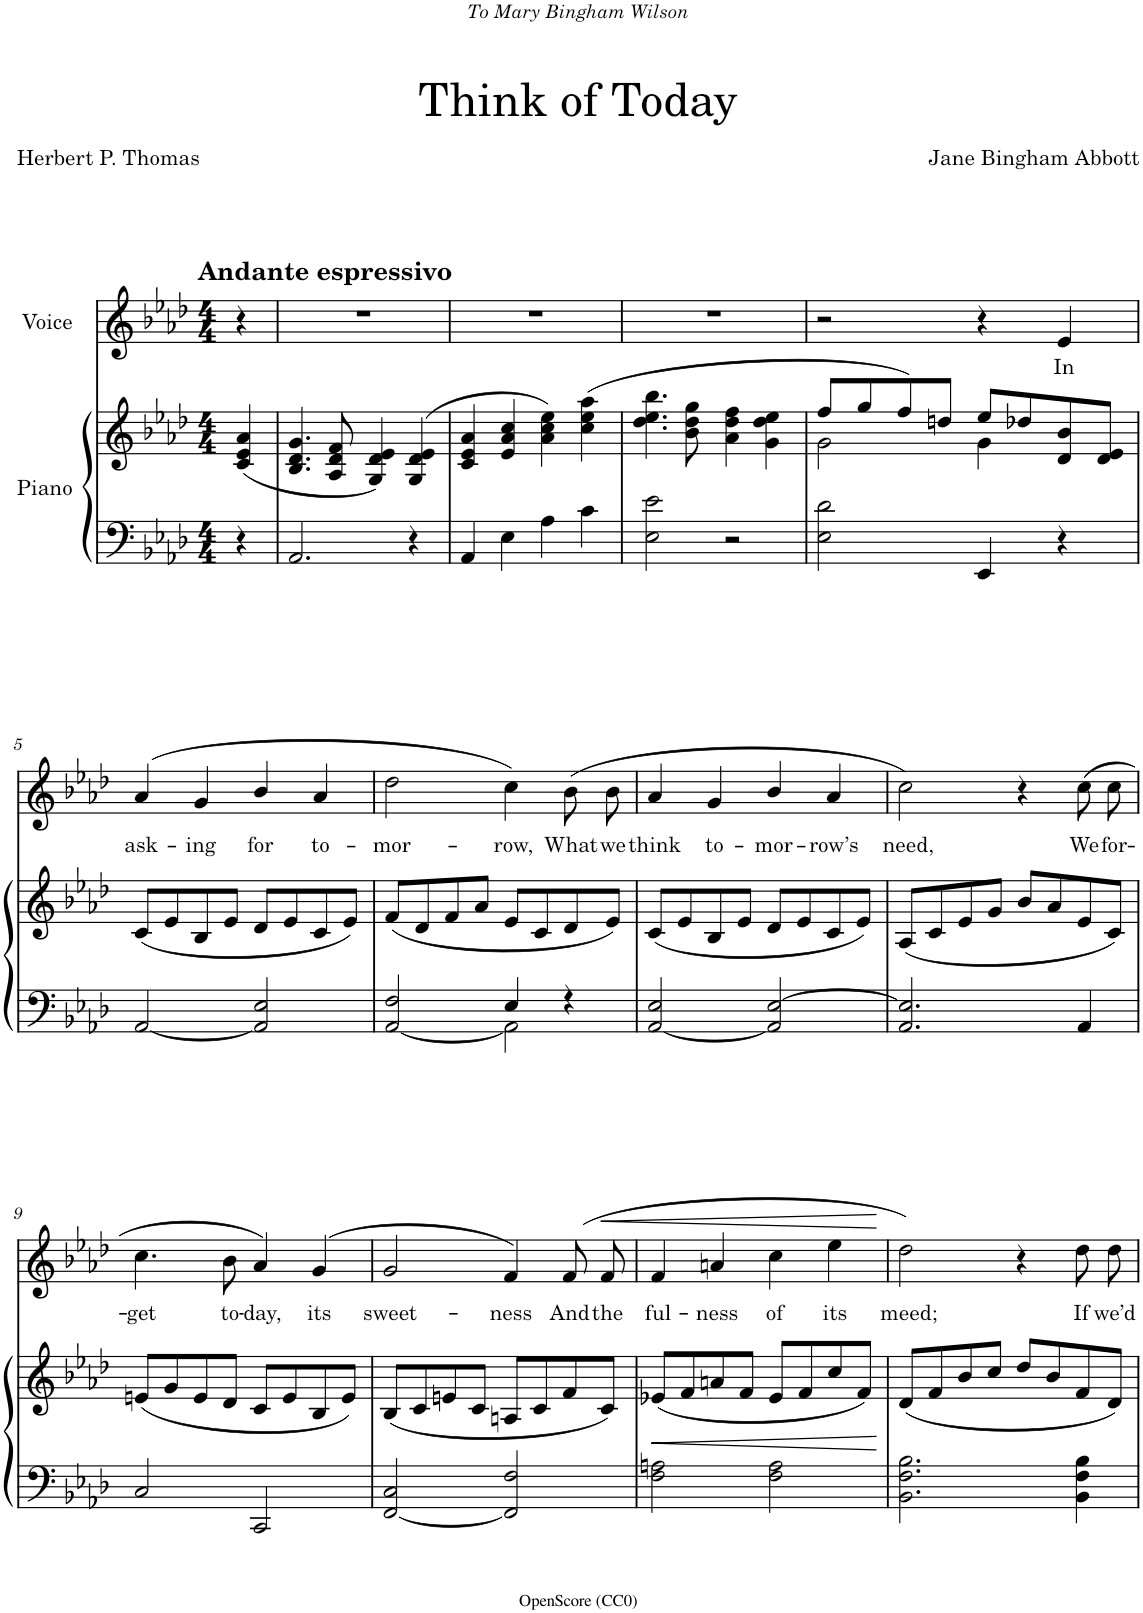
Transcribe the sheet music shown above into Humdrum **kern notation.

**kern	**kern	**dynam	**kern	**text	**dynam
*part2	*part2	*part2	*part1	*part1	*part1
*staff3	*staff2	*staff2/3	*staff1	*staff1	*staff1
*I"Piano	*	*	*I"Voice	*	*
*I'Pno	*	*	*	*	*
*clefF4	*clefG2	*	*clefG2	*	*
*k[b-e-a-d-]	*k[b-e-a-d-]	*	*k[b-e-a-d-]	*	*
*M4/4	*M4/4	*	*M4/4	*	*
=	=	=	=	=	=
!	!	!	!LO:TX:a:B:t=Andante espressivo	!	!
4r	(4c/ 4e-/ 4a-/	.	4r	.	.
=1	=1	=1	=1	=1	=1
2.AA-/	4.B-/ 4.d-/ 4.g/	.	1r	.	.
.	8A-/ 8d-/ 8f/	.	.	.	.
.	4G/'~ 4d-/'~ 4e-/'~)	.	.	.	.
4r	(>4G/ 4d-/ 4e-/	.	.	.	.
=2	=2	=2	=2	=2	=2
4AA-/	4c/ 4e-/ 4a-/	.	1r	.	.
4E-\	4e-/ 4a-/ 4cc/	.	.	.	.
4A-\	4a-\'~ 4cc\'~ 4ee-\'~)	.	.	.	.
4c\	(4cc\ 4ee-\ 4aa-\	.	.	.	.
=3	=3	=3	=3	=3	=3
2E-\ 2e-\	4.dd-\ 4.ee-\ 4.bb-\	.	1r	.	.
.	8b-\ 8dd-\ 8gg\	.	.	.	.
2r	4a-\ 4dd-\ 4ff\	.	.	.	.
.	4g\ 4dd-\ 4ee-\	.	.	.	.
=4	=4	=4	=4	=4	=4
*	*^	*	*	*	*
2E-\ 2d-\	8ff/L	2g\	.	2r	.	.
.	8gg/	.	.	.	.	.
.	8ff'~/)	.	.	.	.	.
.	8ddn/J	.	.	.	.	.
4EE-/	8ee-/L	4g\	.	4r	.	.
.	8dd-X/	.	.	.	.	.
!	!	!	!	!	!LO:LY:b	!
4r	8d-/ 8b-/	4ryy	.	4e-/	In	.
.	8d-/ 8e-/J	.	.	.	.	.
*	*v	*v	*	*	*	*
!!LO:LB:g=z
=5	=5	=5	=5	=5	=5
!	!	!	!	!LO:LY:b	!
[2AA-/	(8c/L	.	(4a-/	ask-	.
.	8e-/	.	.	.	.
!	!	!	!	!LO:LY:b	!
.	8B-/	.	4g/	-ing	.
.	8e-/J	.	.	.	.
!	!	!	!	!LO:LY:b	!
2AA-/] 2E-/	8d-/L	.	4b-/	for	.
.	8e-/	.	.	.	.
!	!	!	!	!LO:LY:b	!
.	8c/	.	4a-/	to-	.
.	8e-/J)	.	.	.	.
=6	=6	=6	=6	=6	=6
*^	*	*	*	*	*
!	!	!	!	!	!LO:LY:b	!
[<2AA-/ 2F/	2ryy	(8f/L	.	2dd-\	-mor-	.
.	.	8d-/	.	.	.	.
.	.	8f/	.	.	.	.
.	.	8a-/J	.	.	.	.
!	!	!	!	!	!LO:LY:b	!
4E-/	2AA-\]	8e-/L	.	4cc'~\)	-row,	.
.	.	8c/	.	.	.	.
!	!	!	!	!	!LO:LY:b	!
4r	.	8d-/	.	(8b-\L	What	.
!	!	!	!	!	!LO:LY:b	!
.	.	8e-/J)	.	8b-\J	we	.
*v	*v	*	*	*	*	*
=7	=7	=7	=7	=7	=7
!	!	!	!	!LO:LY:b	!
[2AA-/ 2E-/	(8c/L	.	4a-/	think	.
.	8e-/	.	.	.	.
!	!	!	!	!LO:LY:b	!
.	8B-/	.	4g/	to-	.
.	8e-/J	.	.	.	.
!	!	!	!	!LO:LY:b	!
2AA-/] [2E-/	8d-/L	.	4b-/	-mor-	.
.	8e-/	.	.	.	.
!	!	!	!	!LO:LY:b	!
.	8c/	.	4a-/	-row’s	.
.	8e-/J)	.	.	.	.
=8	=8	=8	=8	=8	=8
!	!	!	!	!LO:LY:b	!
2.AA-/ 2.E-/]	(8A-/L	.	2cc\)	need,	.
.	8c/	.	.	.	.
.	8e-/	.	.	.	.
.	8g/J	.	.	.	.
.	8b-/L	.	4r	.	.
.	8a-/	.	.	.	.
!	!	!	!	!LO:LY:b	!
4AA-/	8e-/	.	(8cc\L	We	.
!	!	!	!	!LO:LY:b	!
.	8c/J)	.	8cc\J	for-	.
!!LO:LB:g=z
=9	=9	=9	=9	=9	=9
!	!	!	!	!LO:LY:b	!
2C/	(8en/L	.	4.cc\	-get	.
.	8g/	.	.	.	.
.	8e/	.	.	.	.
!	!	!	!	!LO:LY:b	!
.	8d-/J	.	8b-\	to-	.
!	!	!	!	!LO:LY:b	!
2CC/	8c/L	.	4a-'~/)	-day,	.
.	8e/	.	.	.	.
!	!	!	!	!LO:LY:b	!
.	8B-/	.	(>4g/	its	.
.	8e/J)	.	.	.	.
=10	=10	=10	=10	=10	=10
!	!	!	!	!LO:LY:b	!
[2FF/ 2C/	(8B-/L	.	2g/	sweet-	.
.	8c/	.	.	.	.
.	8en/	.	.	.	.
.	8c/J	.	.	.	.
!	!	!	!	!LO:LY:b	!
2FF/] 2F/	8An/L	.	4f'~/)	-ness	.
.	8c/	.	.	.	.
!	!	!	!	!LO:LY:b	!
.	8f/	.	(8f/L	And	.
!	!	!	!	!LO:LY:b	!LO:HP:b
.	8c/J)	.	8f/J	the	<
=11	=11	=11	=11	=11	=11
!	!	!LO:HP:b	!	!LO:LY:b	!
2F\ 2An\	(8e-X/L	<	4f/	ful-	.
.	8f/	.	.	.	.
!	!	!	!	!LO:LY:b	!
.	8an/	.	4an/	-ness	.
.	8f/J	.	.	.	.
!	!	!	!	!LO:LY:b	!
2F\ 2A\	8e-/L	.	4cc\	of	.
.	8f/	.	.	.	.
!	!	!	!	!LO:LY:b	!
.	8cc/	.	4ee-\	its	.
.	8f/J)	.	.	.	.
.	.	[	.	.	[
=12	=12	=12	=12	=12	=12
!	!	!	!	!LO:LY:b	!
2.BB-\ 2.F\ 2.B-\	(8d-/L	.	2dd-\)	meed;	.
.	8f/	.	.	.	.
.	8b-/	.	.	.	.
.	8cc/J	.	.	.	.
.	8dd-/L	.	4r	.	.
.	8b-/	.	.	.	.
!	!	!	!	!LO:LY:b	!
4BB-\ 4F\ 4B-\	8f/	.	8dd-\L	If	.
!	!	!	!	!LO:LY:b	!
.	8d-/J)	.	8dd-\J	we’d	.
=	=	=	=	=	=
*-	*-	*-	*-	*-	*-
